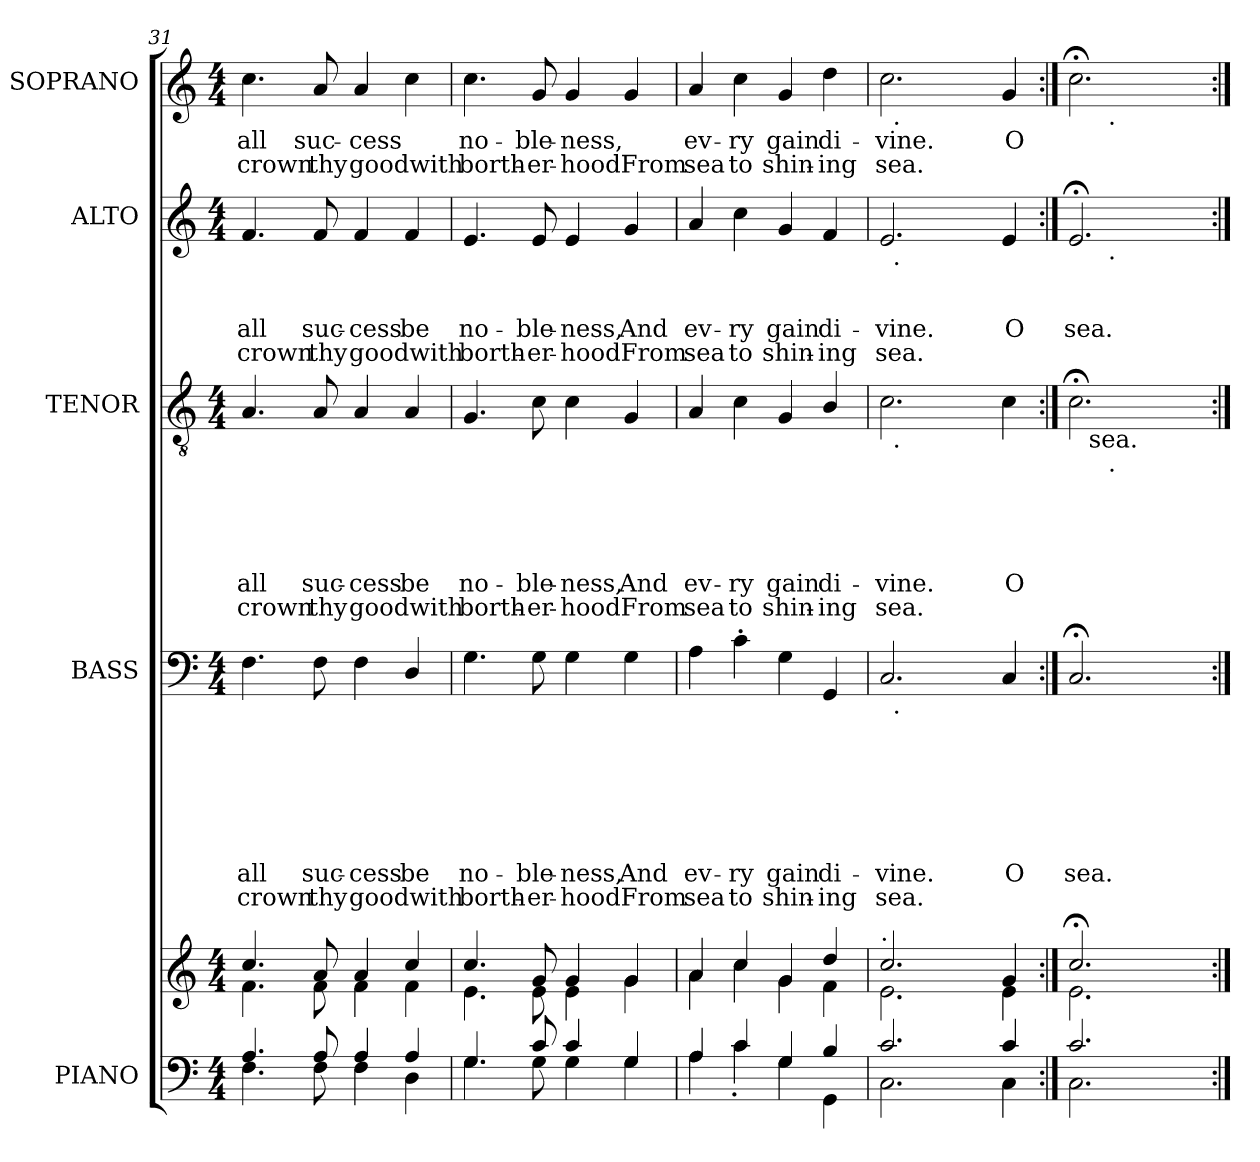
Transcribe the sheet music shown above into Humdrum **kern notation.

**kern	**kern	**kern	**text	**text	**text	**text	**text	**text	**text	**text	**kern	**text	**text	**text	**text	**text	**text	**kern	**text	**text	**text	**text	**kern	**text	**text
*part5	*part5	*part4	*part4	*part4	*part4	*part4	*part4	*part4	*part4	*part4	*part3	*part3	*part3	*part3	*part3	*part3	*part3	*part2	*part2	*part2	*part2	*part2	*part1	*part1	*part1
*staff6	*staff5	*staff4	*staff4	*staff4	*staff4	*staff4	*staff4	*staff4	*staff4	*staff4	*staff3	*staff3	*staff3	*staff3	*staff3	*staff3	*staff3	*staff2	*staff2	*staff2	*staff2	*staff2	*staff1	*staff1	*staff1
*I"PIANO	*	*I"BASS	*	*	*	*	*	*	*	*	*I"TENOR	*	*	*	*	*	*	*I"ALTO	*	*	*	*	*I"SOPRANO	*	*
*	*	*I'B.	*	*	*	*	*	*	*	*	*I'T.	*	*	*	*	*	*	*I'A.	*	*	*	*	*I'S.	*	*
*clefF4	*clefG2	*clefF4	*	*	*	*	*	*	*	*	*clefGv2	*	*	*	*	*	*	*clefG2	*	*	*	*	*clefG2	*	*
*k[]	*k[]	*k[]	*	*	*	*	*	*	*	*	*k[]	*	*	*	*	*	*	*k[]	*	*	*	*	*k[]	*	*
*C:	*C:	*C:	*	*	*	*	*	*	*	*	*C:	*	*	*	*	*	*	*C:	*	*	*	*	*C:	*	*
*M4/4	*M4/4	*M4/4	*	*	*	*	*	*	*	*	*M4/4	*	*	*	*	*	*	*M4/4	*	*	*	*	*M4/4	*	*
=31	=31	=31	=31	=31	=31	=31	=31	=31	=31	=31	=31	=31	=31	=31	=31	=31	=31	=31	=31	=31	=31	=31	=31	=31	=31
*^	*^	*	*	*	*	*	*	*	*	*	*	*	*	*	*	*	*	*	*	*	*	*	*	*	*
!	!	!	!	!	!	!	!	!	!	!	!LO:LY:b	!LO:LY:b	!	!	!	!	!	!LO:LY:b	!LO:LY:b	!	!	!	!LO:LY:b	!LO:LY:b	!	!LO:LY:b	!LO:LY:b
4.A/	4.F\	4.cc/	4.f\	4.F\	.	.	.	.	.	.	all	crown	4.A/	.	.	.	.	all	crown	4.f/	.	.	all	crown	4.cc\	all	crown
!	!	!	!	!	!	!	!	!	!	!	!LO:LY:b	!LO:LY:b	!	!	!	!	!	!LO:LY:b	!LO:LY:b	!	!	!	!LO:LY:b	!LO:LY:b	!	!LO:LY:b	!LO:LY:b
8A/	8F\	8a/	8f\	8F\	.	.	.	.	.	.	suc-	thy	8A/	.	.	.	.	suc-	thy	8f/	.	.	suc-	thy	8a/	suc-	thy
!	!	!	!	!	!	!	!	!	!	!	!LO:LY:b	!LO:LY:b	!	!	!	!	!	!LO:LY:b	!LO:LY:b	!	!	!	!LO:LY:b	!LO:LY:b	!	!LO:LY:b	!LO:LY:b
4A/	4F\	4a/	4f\	4F\	.	.	.	.	.	.	-cess	goodwith	4A/	.	.	.	.	-cess	goodwith	4f/	.	.	-cess	goodwith	4a/	-cess	goodwith
!	!	!	!	!	!	!	!	!	!	!	!LO:LY:b	!	!	!	!	!	!	!LO:LY:b	!	!	!	!	!LO:LY:b	!	!	!	!
4A/	4D\	4cc/	4f\	4D/	.	.	.	.	.	.	be	.	4A/	.	.	.	.	be	.	4f/	.	.	be	.	4cc\	.	.
=32	=32	=32	=32	=32	=32	=32	=32	=32	=32	=32	=32	=32	=32	=32	=32	=32	=32	=32	=32	=32	=32	=32	=32	=32	=32	=32	=32
!	!	!	!	!	!	!	!	!	!	!	!LO:LY:b	!LO:LY:b	!	!	!	!	!	!LO:LY:b	!LO:LY:b	!	!	!	!LO:LY:b	!LO:LY:b	!	!LO:LY:b	!LO:LY:b
4.G/	4.G\	4.cc/	4.e\	4.G\	.	.	.	.	.	.	no-	borth-	4.G/	.	.	.	.	no-	borth-	4.e/	.	.	no-	borth-	4.cc\	no-	borth-
!	!	!	!	!	!	!	!	!	!	!	!LO:LY:b	!LO:LY:b	!	!	!	!	!	!LO:LY:b	!LO:LY:b	!	!	!	!LO:LY:b	!LO:LY:b	!	!LO:LY:b	!LO:LY:b
8c/	8G\	8g/	8e\	8G\	.	.	.	.	.	.	-ble-	-er-	8c\	.	.	.	.	-ble-	-er-	8e/	.	.	-ble-	-er-	8g/	-ble-	-er-
!	!	!	!	!	!	!	!	!	!	!	!LO:LY:b	!LO:LY:b	!	!	!	!	!	!LO:LY:b	!LO:LY:b	!	!	!	!LO:LY:b	!LO:LY:b	!	!LO:LY:b	!LO:LY:b
4c/	4G\	4g/	4e\	4G\	.	.	.	.	.	.	-ness,	-hoodFrom	4c\	.	.	.	.	-ness,	-hoodFrom	4e/	.	.	-ness,	-hoodFrom	4g/	-ness,	-hoodFrom
!	!	!	!	!	!	!	!	!	!	!	!LO:LY:b	!	!	!	!	!	!	!LO:LY:b	!	!	!	!	!LO:LY:b	!	!	!	!
4G/	4G\	4g/	4g\	4G\	.	.	.	.	.	.	And	.	4G/	.	.	.	.	And	.	4g/	.	.	And	.	4g/	.	.
=33	=33	=33	=33	=33	=33	=33	=33	=33	=33	=33	=33	=33	=33	=33	=33	=33	=33	=33	=33	=33	=33	=33	=33	=33	=33	=33	=33
!	!	!	!	!	!	!	!	!	!	!	!LO:LY:b	!LO:LY:b	!	!	!	!	!	!LO:LY:b	!LO:LY:b	!	!	!	!LO:LY:b	!LO:LY:b	!	!LO:LY:b	!LO:LY:b
4A/	4A\	4a/	4a\	4A\	.	.	.	.	.	.	ev-	sea	4A/	.	.	.	.	ev-	sea	4a/	.	.	ev-	sea	4a/	ev-	sea
!	!	!	!	!	!	!	!	!	!	!	!LO:LY:b	!LO:LY:b	!	!	!	!	!	!LO:LY:b	!LO:LY:b	!	!	!	!LO:LY:b	!LO:LY:b	!	!LO:LY:b	!LO:LY:b
4c/	4c'<\	4cc/	4cc\	4c'>\	.	.	.	.	.	.	-ry	to	4c\	.	.	.	.	-ry	to	4cc\	.	.	-ry	to	4cc\	-ry	to
!	!	!	!	!	!	!	!	!	!	!	!LO:LY:b	!LO:LY:b	!	!	!	!	!	!LO:LY:b	!LO:LY:b	!	!	!	!LO:LY:b	!LO:LY:b	!	!LO:LY:b	!LO:LY:b
4G/	4G\	4g/	4g\	4G\	.	.	.	.	.	.	gain	shin-	4G/	.	.	.	.	gain	shin-	4g/	.	.	gain	shin-	4g/	gain	shin-
!	!	!	!	!	!	!	!	!	!	!	!LO:LY:b	!LO:LY:b	!	!	!	!	!	!LO:LY:b	!LO:LY:b	!	!	!	!LO:LY:b	!LO:LY:b	!	!LO:LY:b	!LO:LY:b
4B/	4GG\	4dd/	4f\	4GG/	.	.	.	.	.	.	di-	-ing	4B/	.	.	.	.	di-	-ing	4f/	.	.	di-	-ing	4dd\	di-	-ing
=34	=34	=34	=34	=34	=34	=34	=34	=34	=34	=34	=34	=34	=34	=34	=34	=34	=34	=34	=34	=34	=34	=34	=34	=34	=34	=34	=34
!	!	!	!	!	!	!	!	!	!	!	!	!	!	!	!	!	!	!	!	!	!	!	!	!	!LO:TX:a:t=.	!	!
!	!	!LO:TX:a:t=.	!	!	!	!	!	!	!	!	!	!	!	!	!	!	!	!	!	!	!	!	!	!	!	!	!
!	!	!	!	!	!	!	!	!	!	!	!LO:LY:b	!LO:LY:b	!	!	!	!	!	!LO:LY:b	!LO:LY:b	!	!	!	!LO:LY:b	!LO:LY:b	!	!LO:LY:b	!LO:LY:b
*	*	*	*	*^	*	*	*	*	*	*	*	*	*^	*	*	*	*	*	*	*^	*	*	*	*	*^	*	*
2.c/	2.C\	2.cc/	2.e\	2.C/	32ryy	.	.	.	.	.	.	-vine.	sea.	2.c\	32ryy	.	.	.	.	-vine.	sea.	2.e/	32ryy	.	.	-vine.	sea.	2.cc\	32ryy	-vine.	sea.
!	!	!	!	!	!	!	!	!	!	!	!	!	!	!	!	!	!	!	!	!	!	!	!	!	!	!	!	!	!LO:TX:b:t=.	!	!
!	!	!	!	!	!	!	!	!	!	!	!	!	!	!	!	!	!	!	!	!	!	!	!LO:TX:b:t=.	!	!	!	!	!	!	!	!
!	!	!	!	!	!	!	!	!	!	!	!	!	!	!	!LO:TX:b:t=.	!	!	!	!	!	!	!	!	!	!	!	!	!	!	!	!
!	!	!	!	!	!LO:TX:b:t=.	!	!	!	!	!	!	!	!	!	!	!	!	!	!	!	!	!	!	!	!	!	!	!	!	!	!
.	.	.	.	.	2ryy	.	.	.	.	.	.	.	.	.	2ryy	.	.	.	.	.	.	.	2ryy	.	.	.	.	.	2ryy	.	.
.	.	.	.	.	4...ryy	.	.	.	.	.	.	.	.	.	4...ryy	.	.	.	.	.	.	.	4...ryy	.	.	.	.	.	4...ryy	.	.
!	!	!	!	!	!	!	!	!	!	!	!	!LO:LY:b	!	!	!	!	!	!	!	!LO:LY:b	!	!	!	!	!	!LO:LY:b	!	!	!	!LO:LY:b	!
4c/	4C\	4g/	4e\	4C/	.	.	.	.	.	.	.	O	.	4c\	.	.	.	.	.	O	.	4e/	.	.	.	O	.	4g/	.	O	.
=35:|!	=35:|!	=35:|!	=35:|!	=35:|!	=35:|!	=35:|!	=35:|!	=35:|!	=35:|!	=35:|!	=35:|!	=35:|!	=35:|!	=35:|!	=35:|!	=35:|!	=35:|!	=35:|!	=35:|!	=35:|!	=35:|!	=35:|!	=35:|!	=35:|!	=35:|!	=35:|!	=35:|!	=35:|!	=35:|!	=35:|!	=35:|!
!	!	!	!	!	!	!	!	!	!	!	!	!LO:LY:b	!	!	!	!	!	!	!	!	!	!	!	!	!	!LO:LY:b	!	!	!	!	!
*	*	*	*	*v	*v	*	*	*	*	*	*	*	*	*	*^	*	*	*	*	*	*	*	*	*	*	*	*	*	*	*	*
2.c/	2.C\	2.cc;</	2.e\	2.C;</	.	.	.	.	.	.	sea.	.	2.c;<\	16ryy	8ryy	.	.	.	.	.	.	2.e;</	8ryy	.	.	sea.	.	2.cc;<\	8ryy	.	.
!	!	!	!	!	!	!	!	!	!	!	!	!	!	!LO:TX:b:t=sea.	!	!	!	!	!	!	!	!	!	!	!	!	!	!	!	!	!
.	.	.	.	.	.	.	.	.	.	.	.	.	.	2ryy	.	.	.	.	.	.	.	.	.	.	.	.	.	.	.	.	.
!	!	!	!	!	!	!	!	!	!	!	!	!	!	!	!	!	!	!	!	!	!	!	!	!	!	!	!	!	!LO:TX:b:t=.	!	!
!	!	!	!	!	!	!	!	!	!	!	!	!	!	!	!	!	!	!	!	!	!	!	!LO:TX:b:t=.	!	!	!	!	!	!	!	!
!	!	!	!	!	!	!	!	!	!	!	!	!	!	!	!LO:TX:b:t=.	!	!	!	!	!	!	!	!	!	!	!	!	!	!	!	!
.	.	.	.	.	.	.	.	.	.	.	.	.	.	.	2ryy	.	.	.	.	.	.	.	2ryy	.	.	.	.	.	2ryy	.	.
.	.	.	.	.	.	.	.	.	.	.	.	.	.	8.ryy	.	.	.	.	.	.	.	.	.	.	.	.	.	.	.	.	.
.	.	.	.	.	.	.	.	.	.	.	.	.	.	.	8ryy	.	.	.	.	.	.	.	8ryy	.	.	.	.	.	8ryy	.	.
*v	*v	*	*	*	*	*	*	*	*	*	*	*	*v	*v	*v	*	*	*	*	*	*	*v	*v	*	*	*	*	*v	*v	*	*
*	*v	*v	*	*	*	*	*	*	*	*	*	*	*	*	*	*	*	*	*	*	*	*	*	*	*	*
=:|!	=:|!	=:|!	=:|!	=:|!	=:|!	=:|!	=:|!	=:|!	=:|!	=:|!	=:|!	=:|!	=:|!	=:|!	=:|!	=:|!	=:|!	=:|!	=:|!	=:|!	=:|!	=:|!	=:|!	=:|!	=:|!
*-	*-	*-	*-	*-	*-	*-	*-	*-	*-	*-	*-	*-	*-	*-	*-	*-	*-	*-	*-	*-	*-	*-	*-	*-	*-
